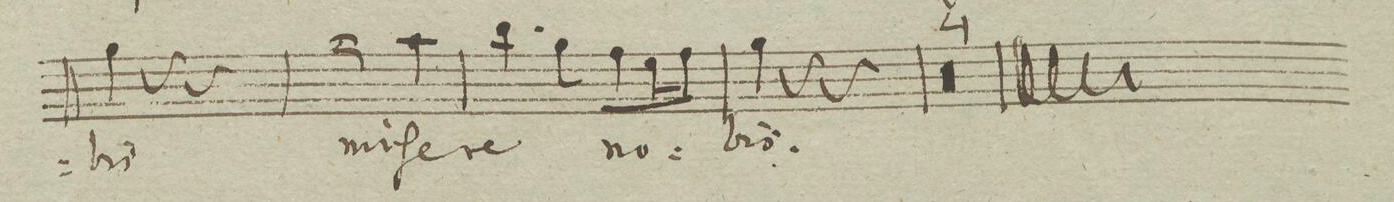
**kern	**text	**dynam
*I"Soprano. Tutti.	*	*
*clefC1	*	*
*k[b-e-a-]	*	*
*M3/4	*	*
4ee-\)	-bis	.
4r	.	.
4r	.	.
=62	=62	=62
2ee-\	mi-	.
4ff\	-se-	.
=63	=63	=63
4.gg\	-re-	.
8ee-\	-re	.
8dd\L	no-	.
16cc\L	.	.
16dd\JJ	.	.
=64	=64	=64
4ee-\	-bis.	.
4r	.	.
4r	.	.
=65	=65	=65
0.r	.	.
=66	=66	=66
=67	=67	=67
=68	=68	=68
==	==	==
*-	*-	*-
